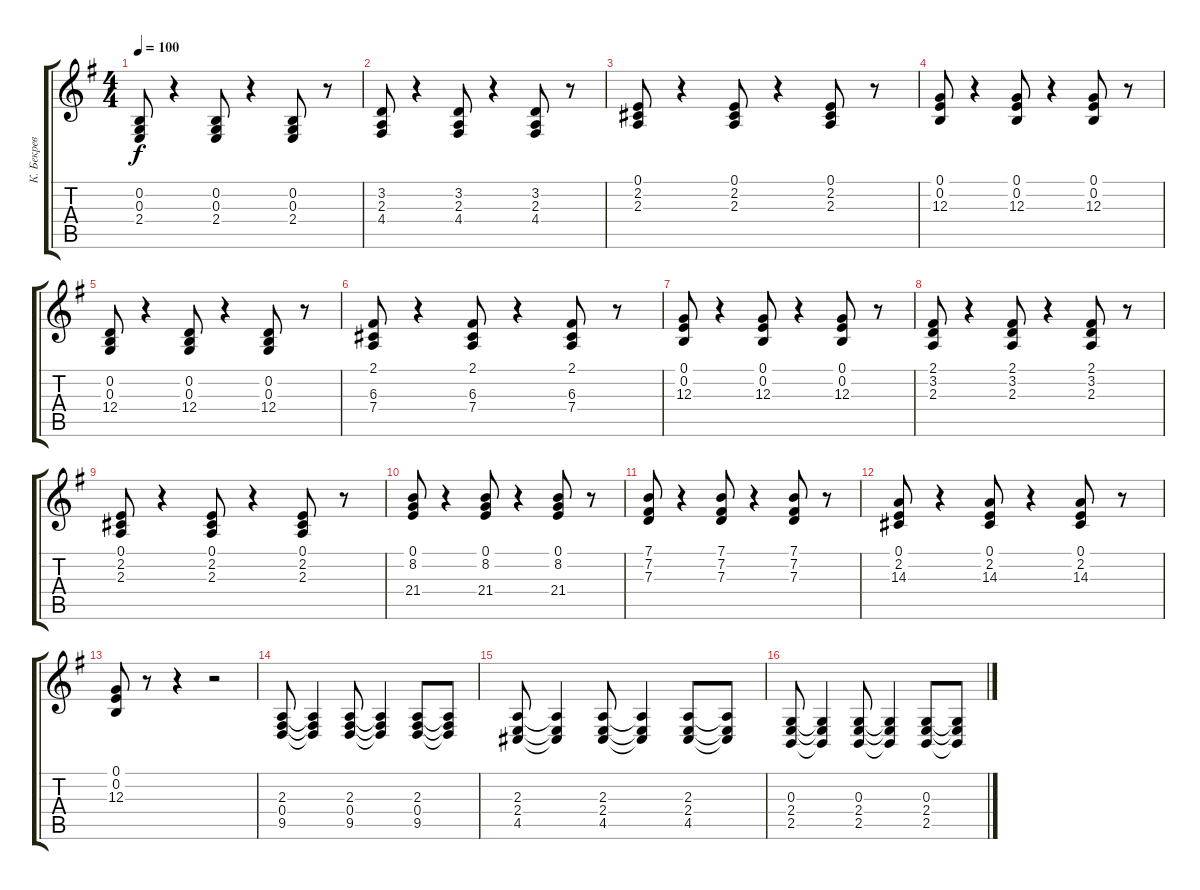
\track ("К. Бекрев (Л. рука)" "К. Бекрев ") {instrument synthbrass1}
\staff {score tabs}
\tuning (E4 B3 G3 D3 A2 E2) {hide}
\ts (4 4)
\tempo 100
\clef g2
\ks g
(0.2 0.3 2.4).8{dy f} r.4 (0.2 0.3 2.4).8 r.4 (0.2 0.3 2.4).8 r.8 |
(3.2 2.3 4.4).8 r.4 (3.2 2.3 4.4).8 r.4 (3.2 2.3 4.4).8 r.8 |
(0.1 2.2 2.3).8 r.4 (0.1 2.2 2.3).8 r.4 (0.1 2.2 2.3).8 r.8 |
(0.1 0.2 12.3).8 r.4 (0.1 0.2 12.3).8 r.4 (0.1 0.2 12.3).8 r.8 |
(0.2 0.3 12.4).8 r.4 (0.2 0.3 12.4).8 r.4 (0.2 0.3 12.4).8 r.8 |
(2.1 6.3 7.4).8 r.4 (2.1 6.3 7.4).8 r.4 (2.1 6.3 7.4).8 r.8 |
(0.1 0.2 12.3).8 r.4 (0.1 0.2 12.3).8 r.4 (0.1 0.2 12.3).8 r.8 |
(2.1 3.2 2.3).8 r.4 (2.1 3.2 2.3).8 r.4 (2.1 3.2 2.3).8 r.8 |
(0.1 2.2 2.3).8 r.4 (0.1 2.2 2.3).8 r.4 (0.1 2.2 2.3).8 r.8 |
(0.1 8.2 21.4).8 r.4 (0.1 8.2 21.4).8 r.4 (0.1 8.2 21.4).8 r.8 |
(7.1 7.2 7.3).8 r.4 (7.1 7.2 7.3).8 r.4 (7.1 7.2 7.3).8 r.8 |
(0.1 2.2 14.3).8 r.4 (0.1 2.2 14.3).8 r.4 (0.1 2.2 14.3).8 r.8 |
(0.1 0.2 12.3).8 r.8 r.4 r.2 |
(2.3 0.4 9.5).8 (2.3{t} 0.4{t} 9.5{t}).4 (2.3 0.4 9.5).8 (2.3{t} 0.4{t} 9.5{t}).4 (2.3 0.4 9.5).8 (2.3{t} 0.4{t} 9.5{t}).8 |
(2.3 2.4 4.5).8 (2.3{t} 2.4{t} 4.5{t}).4 (2.3 2.4 4.5).8 (2.3{t} 2.4{t} 4.5{t}).4 (2.3 2.4 4.5).8 (2.3{t} 2.4{t} 4.5{t}).8 |
(0.3 2.4 2.5).8 (0.3{t} 2.4{t} 2.5{t}).4 (0.3 2.4 2.5).8 (0.3{t} 2.4{t} 2.5{t}).4 (0.3 2.4 2.5).8 (0.3{t} 2.4{t} 2.5{t}).8
